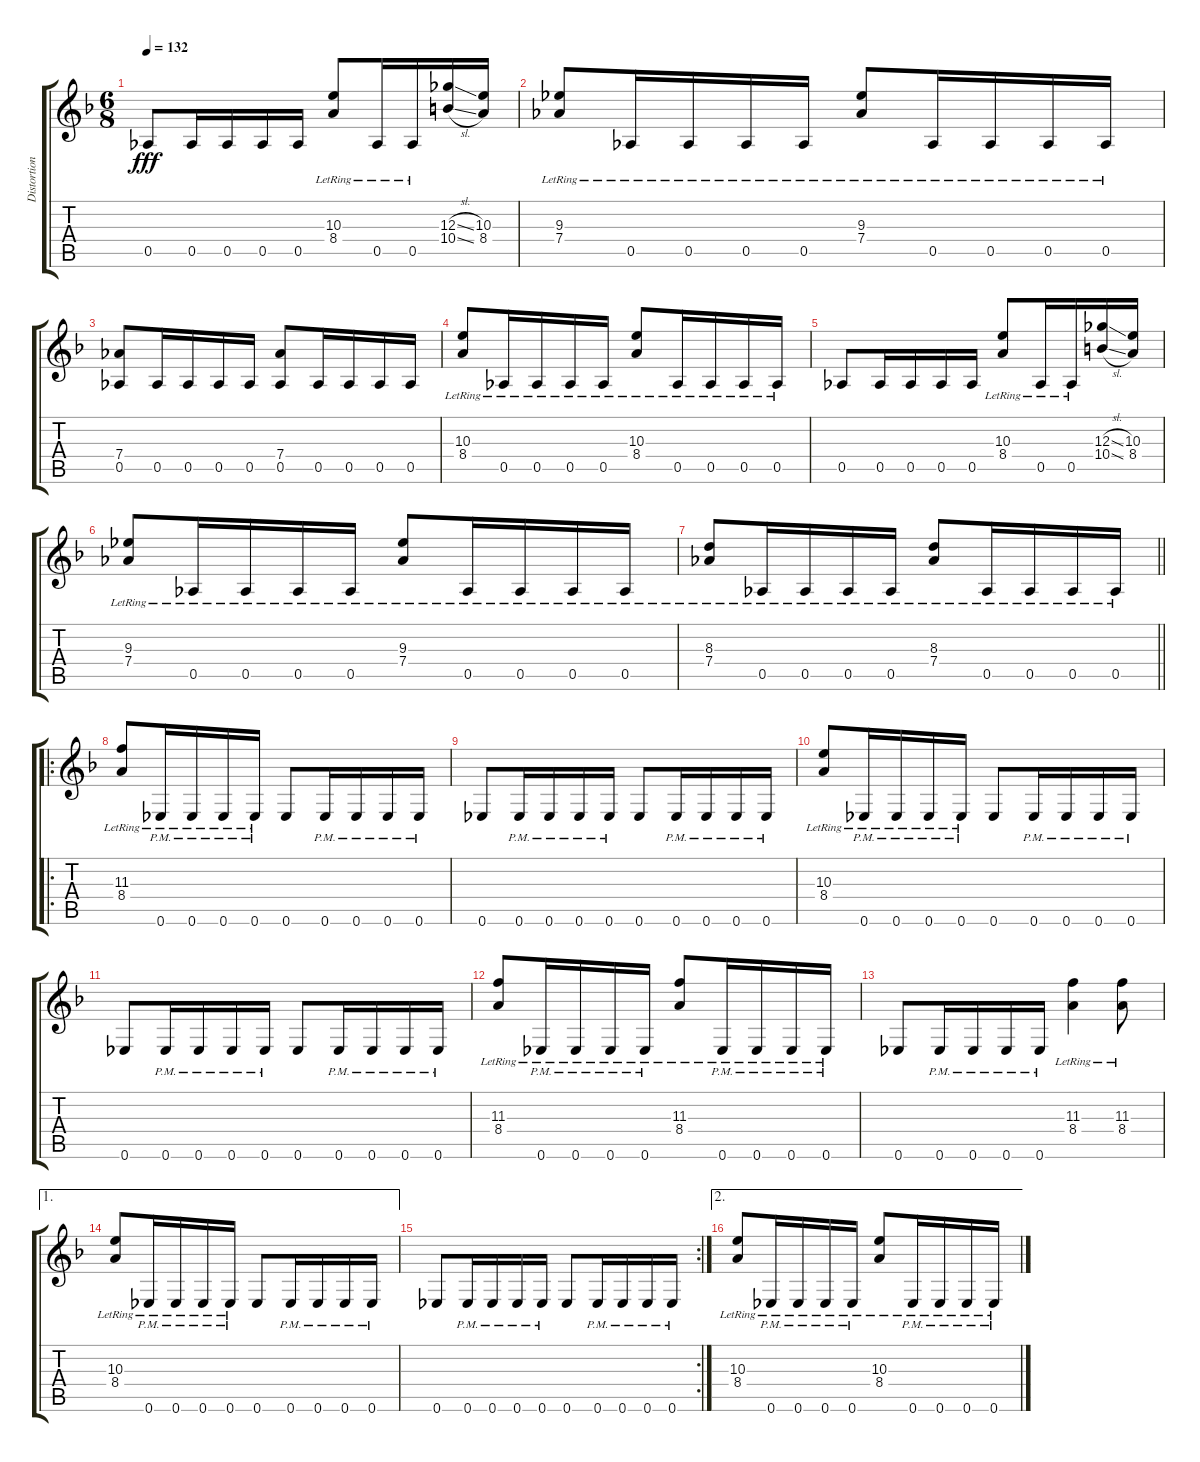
\track ("Distortion Guitar" "Distortion") {instrument overdrivenguitar}
\staff {score tabs}
\tuning (Eb4 Bb3 Gb3 Db3 Ab2 Eb2) {hide}
\ts (6 8)
\tempo 132
\clef g2
\ks f
0.5.8{dy fff} 0.5.16 0.5.16 0.5.16 0.5.16 (10.3{lr} 8.4{lr}).8 0.5{lr}.16 0.5{lr}.16 (12.3{sl} 10.4{sl}).16 (10.3 8.4).16 |
(9.3{lr} 7.4{lr}).8 0.5{lr}.16 0.5{lr}.16 0.5{lr}.16 0.5{lr}.16 (9.3{lr} 7.4{lr}).8 0.5{lr}.16 0.5{lr}.16 0.5{lr}.16 0.5{lr}.16 |
(7.4 0.5).8 0.5.16 0.5.16 0.5.16 0.5.16 (7.4 0.5).8 0.5.16 0.5.16 0.5.16 0.5.16 |
(10.3{lr} 8.4{lr}).8 0.5{lr}.16 0.5{lr}.16 0.5{lr}.16 0.5{lr}.16 (10.3{lr} 8.4{lr}).8 0.5{lr}.16 0.5{lr}.16 0.5{lr}.16 0.5{lr}.16 |
0.5.8 0.5.16 0.5.16 0.5.16 0.5.16 (10.3{lr} 8.4{lr}).8 0.5{lr}.16 0.5{lr}.16 (12.3{sl} 10.4{sl}).16 (10.3 8.4).16 |
(9.3{lr} 7.4{lr}).8 0.5{lr}.16 0.5{lr}.16 0.5{lr}.16 0.5{lr}.16 (9.3{lr} 7.4{lr}).8 0.5{lr}.16 0.5{lr}.16 0.5{lr}.16 0.5{lr}.16 |
\barLineRight lightlight
(8.3{lr} 7.4{lr}).8 0.5{lr}.16 0.5{lr}.16 0.5{lr}.16 0.5{lr}.16 (8.3{lr} 7.4{lr}).8 0.5{lr}.16 0.5{lr}.16 0.5{lr}.16 0.5{lr}.16 |
\ro
(11.3{lr} 8.4{lr}).8 0.6{pm lr}.16 0.6{pm lr}.16 0.6{pm lr}.16 0.6{pm lr}.16 0.6.8 0.6{pm}.16 0.6{pm}.16 0.6{pm}.16 0.6{pm}.16 |
0.6.8 0.6{pm}.16 0.6{pm}.16 0.6{pm}.16 0.6{pm}.16 0.6.8 0.6{pm}.16 0.6{pm}.16 0.6{pm}.16 0.6{pm}.16 |
(10.3{lr} 8.4{lr}).8 0.6{pm lr}.16 0.6{pm lr}.16 0.6{pm lr}.16 0.6{pm lr}.16 0.6.8 0.6{pm}.16 0.6{pm}.16 0.6{pm}.16 0.6{pm}.16 |
0.6.8 0.6{pm}.16 0.6{pm}.16 0.6{pm}.16 0.6{pm}.16 0.6.8 0.6{pm}.16 0.6{pm}.16 0.6{pm}.16 0.6{pm}.16 |
(11.3{lr} 8.4{lr}).8 0.6{pm lr}.16 0.6{pm lr}.16 0.6{pm lr}.16 0.6{pm lr}.16 (11.3{lr} 8.4{lr}).8 0.6{pm lr}.16 0.6{pm lr}.16 0.6{pm lr}.16 0.6{pm lr}.16 |
0.6.8 0.6{pm}.16 0.6{pm}.16 0.6{pm}.16 0.6{pm}.16 (11.3{lr} 8.4{lr}).4 (11.3{lr} 8.4{lr}).8 |
\ae 1
(10.3{lr} 8.4{lr}).8 0.6{pm lr}.16 0.6{pm lr}.16 0.6{pm lr}.16 0.6{pm lr}.16 0.6.8 0.6{pm}.16 0.6{pm}.16 0.6{pm}.16 0.6{pm}.16 |
\rc 2
0.6.8 0.6{pm}.16 0.6{pm}.16 0.6{pm}.16 0.6{pm}.16 0.6.8 0.6{pm}.16 0.6{pm}.16 0.6{pm}.16 0.6{pm}.16 |
\ae 2
(10.3{lr} 8.4{lr}).8 0.6{pm lr}.16 0.6{pm lr}.16 0.6{pm lr}.16 0.6{pm lr}.16 (10.3{lr} 8.4{lr}).8 0.6{pm lr}.16 0.6{pm lr}.16 0.6{pm lr}.16 0.6{pm lr}.16
